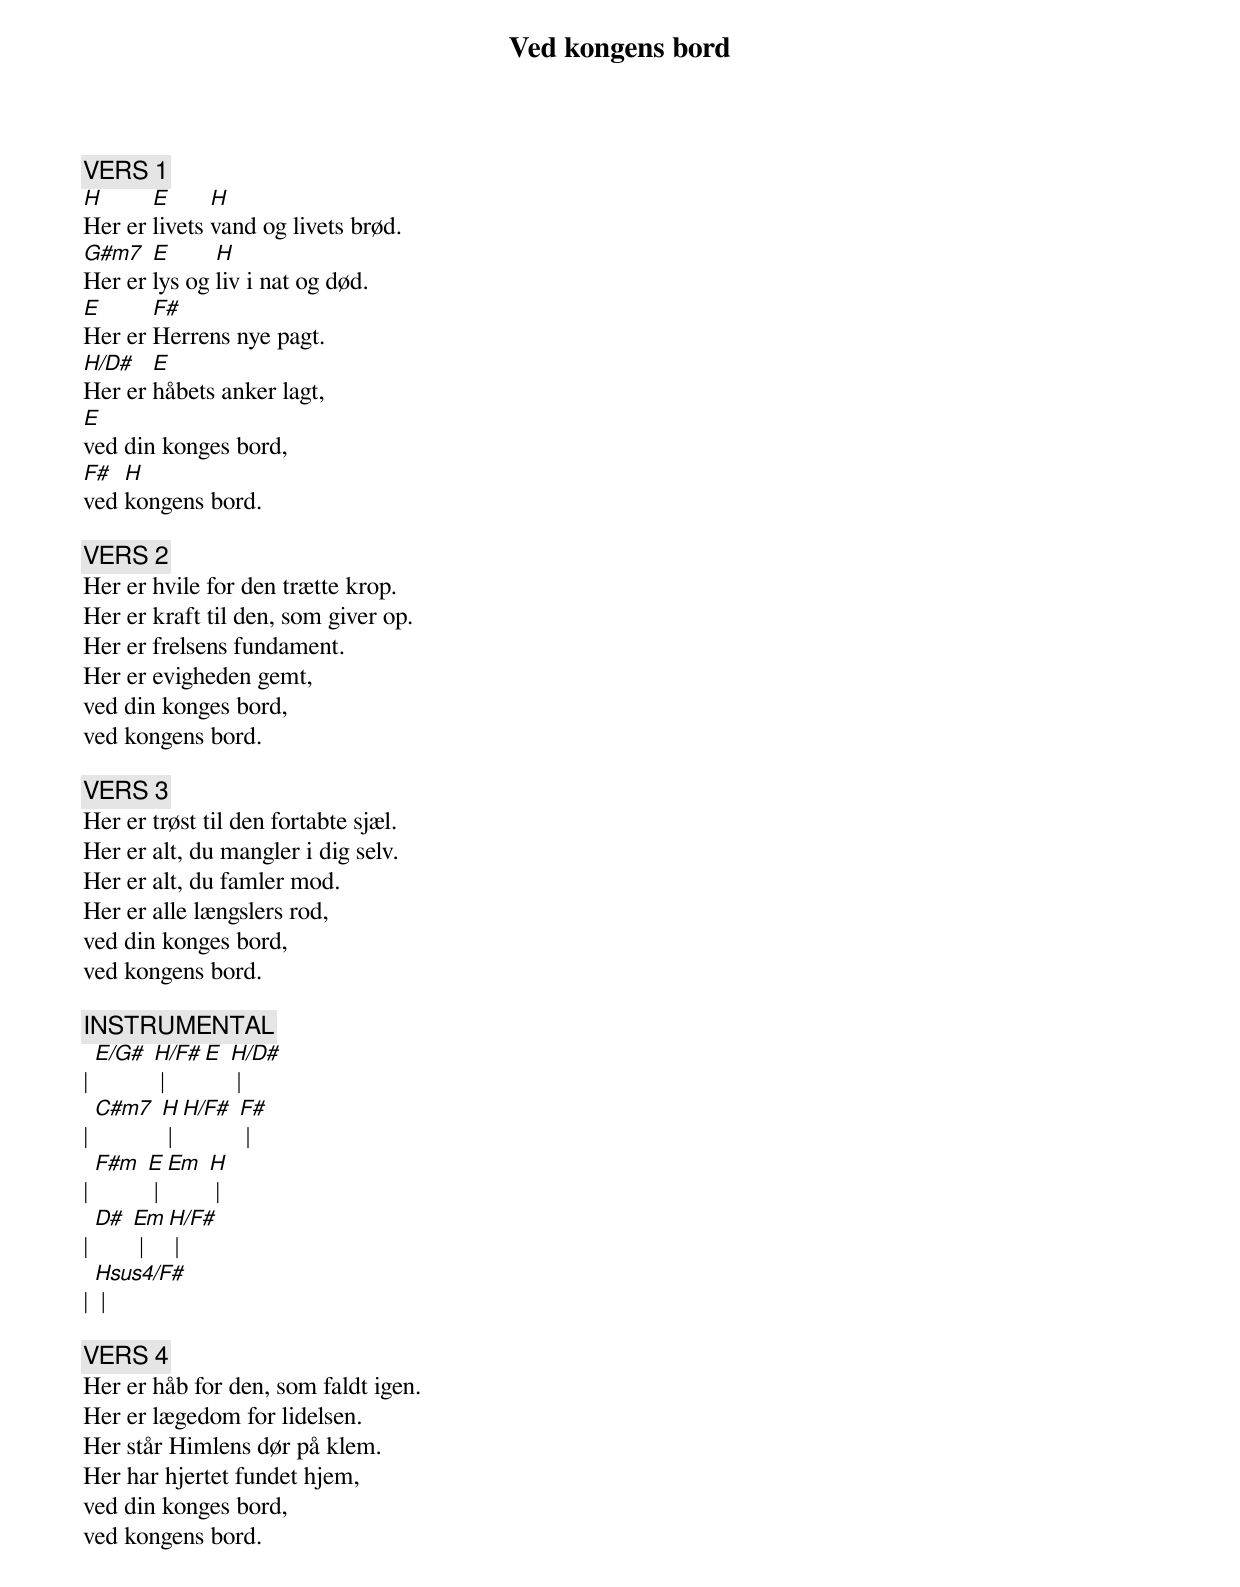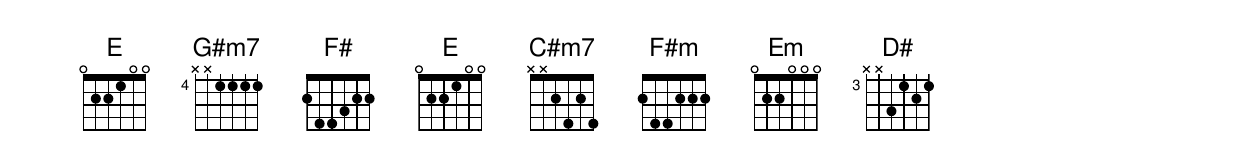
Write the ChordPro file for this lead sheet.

{title: Ved kongens bord}

{comment: VERS 1}
[H]Her er [E]livets [H]vand og livets brød.
[G#m7]Her er [E]lys og [H]liv i nat og død.
[E]Her er [F#]Herrens nye pagt.
[H/D#]Her er [E]håbets anker lagt,
[Emaj]ved din konges bord,
[F#]ved [H]kongens bord.

{comment: VERS 2}
Her er hvile for den trætte krop.
Her er kraft til den, som giver op.
Her er frelsens fundament.
Her er evigheden gemt,
ved din konges bord,
ved kongens bord.

{comment: VERS 3}
Her er trøst til den fortabte sjæl.
Her er alt, du mangler i dig selv.
Her er alt, du famler mod.
Her er alle længslers rod,
ved din konges bord,
ved kongens bord.

{comment: INSTRUMENTAL}
| [E/G#] [H/F#] | [E] [H/D#] |
| [C#m7] [H] | [H/F#] [F#] |
| [F#m] [E] | [Em] [H] |
| [D#] [Em] | [H/F#] |
| [Hsus4/F#] |

{comment: VERS 4}
Her er håb for den, som faldt igen.
Her er lægedom for lidelsen.
Her står Himlens dør på klem.
Her har hjertet fundet hjem,
ved din konges bord,
ved kongens bord.
